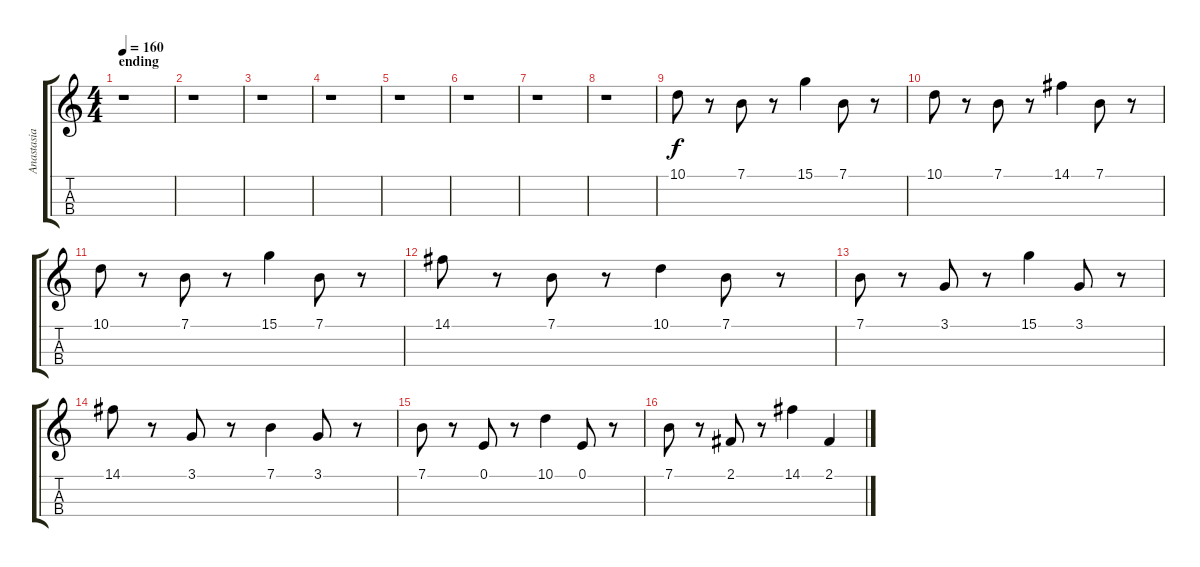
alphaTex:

\track ("Anastasia Kuzmina" "Anastasia ") {instrument violin}
\staff {score tabs}
\tuning (E4 B3 G3 D3) {hide}
\ts (4 4)
\section ("" "ending")
\tempo 160
\clef g2
\ks c
r.1{dy p} |
r.1 |
r.1 |
r.1 |
r.1 |
r.1 |
r.1 |
r.1 |
10.1.8{dy f} r.8 7.1.8 r.8 15.1.4 7.1.8 r.8 |
10.1.8 r.8 7.1.8 r.8 14.1.4 7.1.8 r.8 |
10.1.8 r.8 7.1.8 r.8 15.1.4 7.1.8 r.8 |
14.1.8 r.8 7.1.8 r.8 10.1.4 7.1.8 r.8 |
7.1.8 r.8 3.1.8 r.8 15.1.4 3.1.8 r.8 |
14.1.8 r.8 3.1.8 r.8 7.1.4 3.1.8 r.8 |
7.1.8 r.8 0.1.8 r.8 10.1.4 0.1.8 r.8 |
7.1.8 r.8 2.1.8 r.8 14.1.4 2.1.4
